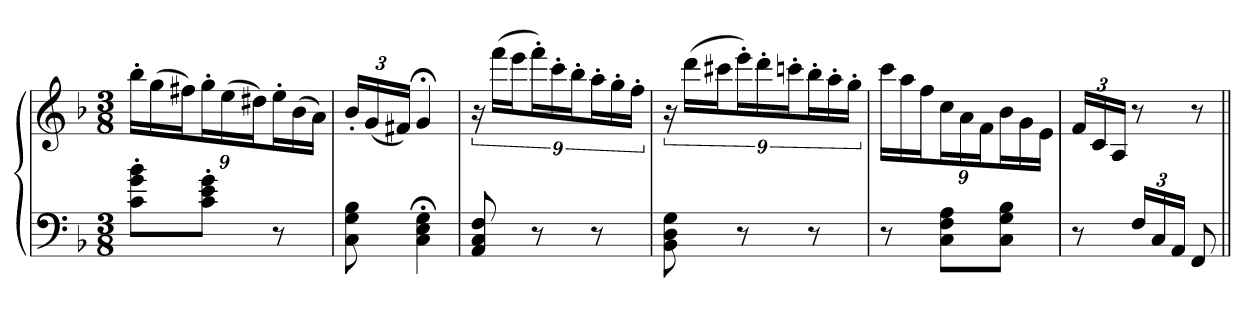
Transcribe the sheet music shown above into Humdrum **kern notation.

**kern	**kern
*part1	*part1
*staff2	*staff1
*clefF4	*clefG2
*k[b-]	*k[b-]
*F:	*F:
*M3/8	*M3/8
=	=
8c' 8g' 8b-'L	24bb-'LL
.	(24gg
.	24ff#XJ)
8c' 8e' 8g'J	24gg'L
.	(24ee
.	24dd#XJ)
8r	24ee'L
.	(24b-
.	24aJJ)
=	=
8C 8G 8B-	24b-'LL
.	(24g
.	24f#XJJ)
4C;< 4E;< 4G;<	4g;<
=	=
8AA 8C 8F	24r
.	(24fffLL
.	24eeeJ
8r	24fff'L)
.	24ccc'
.	24bb-'J
8r	24aa'L
.	24gg'
.	24ff'JJ
=	=
8BB- 8D 8G	24r
.	(24dddLL
.	24ccc#XJ
8r	24eee'L)
.	24ddd'
.	24cccn'J
8r	24bb-'L
.	24aa'
.	24gg'JJ
=	=
8r	24cccLL
.	24aa
.	24ffJ
8C 8F 8AL	24ccL
.	24a
.	24fJ
8C 8G 8B-J	24b-L
.	24g
.	24eJJ
=	=
8r	24fLL
.	24c
.	24AJJ
24FLL	8r
24C	.
24AAJJ	.
8FF	8r
=||	=||
*-	*-
